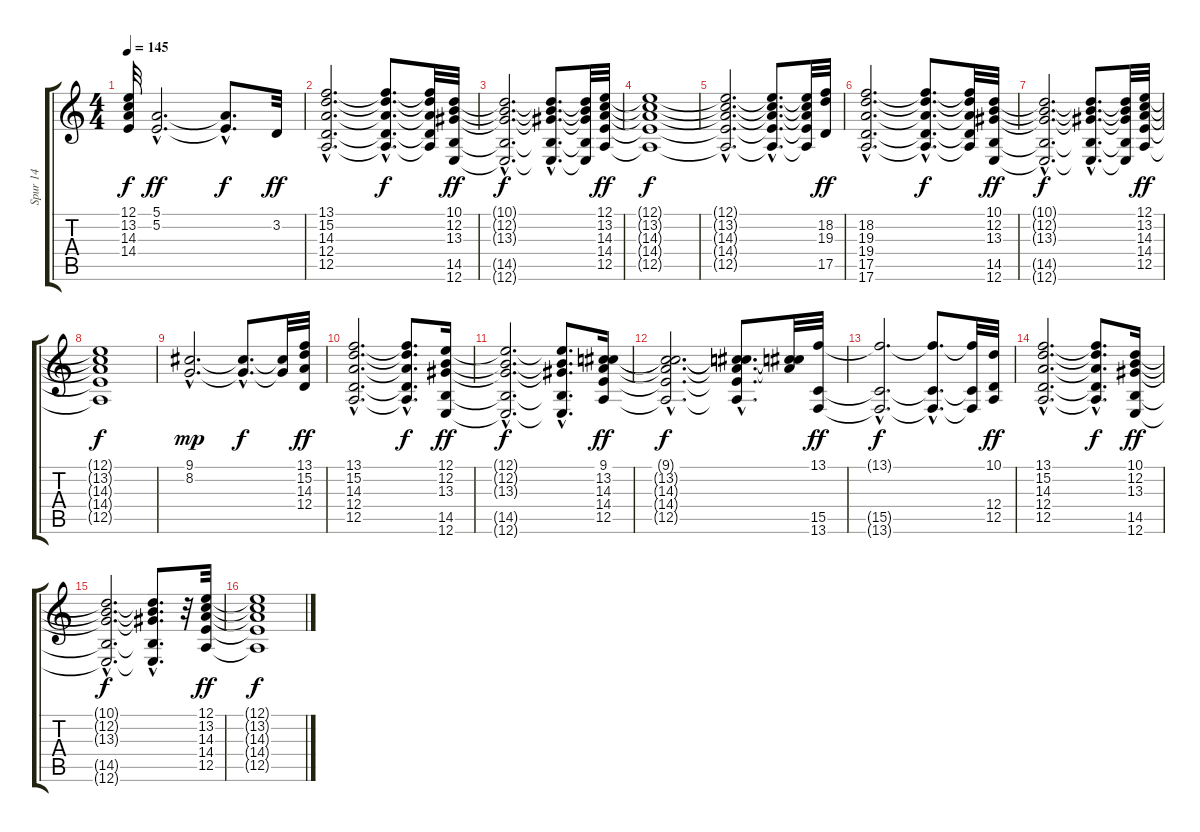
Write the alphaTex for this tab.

\track ("Spur 14" "Spur 14") {instrument pad7halo}
\staff {score tabs}
\tuning (E4 B3 G3 D3 A2 E2) {hide}
\ts (4 4)
\tempo 145
\clef g2
\ks c
(12.1{t} 13.2{t} 14.3{t} 14.4{t}).32{dy f} (5.1{hac} 5.2{hac}).2{d dy ff} (5.1{hac t} 5.2{hac t}).8{d dy f} 3.2.32{dy ff} |
(13.1{hac} 15.2{hac} 14.3{hac} 12.4{hac} 12.5{hac}).2{d} (13.1{hac t} 15.2{hac t} 14.3{hac t} 12.4{hac t} 12.5{hac t}).8{d dy f} (13.1{t} 15.2{t} 14.3{t} 12.4{t} 12.5{t}).32 (10.1 12.2 13.3 14.5 12.6).32{dy ff} |
(10.1{hac t} 12.2{hac t} 13.3{hac t} 14.5{hac t} 12.6{hac t}).2{d dy f} (10.1{hac t} 12.2{hac t} 13.3{hac t} 14.5{hac t} 12.6{hac t}).8{d} (10.1{t} 12.2{t} 13.3{t} 14.5{t} 12.6{t}).32 (12.1 13.2 14.3 14.4 12.5).32{dy ff} |
(12.1{t} 13.2{t} 14.3{t} 14.4{t} 12.5{t}).1{dy f} |
(12.1{hac t} 13.2{hac t} 14.3{hac t} 14.4{hac t} 12.5{hac t}).2{d} (12.1{hac t} 13.2{hac t} 14.3{hac t} 14.4{hac t} 12.5{hac t}).8{d} (12.1{t} 13.2{t} 14.3{t} 14.4{t} 12.5{t}).32 (18.2 19.3 17.5).32{dy ff} |
(18.2{hac} 19.3{hac} 19.4{hac} 17.5{hac} 17.6{hac}).2{d} (18.2{hac t} 19.3{hac t} 19.4{hac t} 17.5{hac t} 17.6{hac t}).8{d dy f} (18.2{t} 19.3{t} 19.4{t} 17.5{t} 17.6{t}).32 (10.1 12.2 13.3 14.5 12.6).32{dy ff} |
(10.1{hac t} 12.2{hac t} 13.3{hac t} 14.5{hac t} 12.6{hac t}).2{d dy f} (10.1{hac t} 12.2{hac t} 13.3{hac t} 14.5{hac t} 12.6{hac t}).8{d} (10.1{t} 12.2{t} 13.3{t} 14.5{t} 12.6{t}).32 (12.1 13.2 14.3 14.4 12.5).32{dy ff} |
(12.1{t} 13.2{t} 14.3{t} 14.4{t} 12.5{t}).1{dy f} |
(9.1{hac} 8.2{hac}).2{d dy mp} (9.1{hac t} 8.2{hac t}).8{d dy f} (9.1{t} 8.2{t}).32 (13.1 15.2 14.3 12.4).32{dy ff} |
(13.1{hac} 15.2{hac} 14.3{hac} 12.4{hac} 12.5{hac}).2{d} (13.1{hac t} 15.2{hac t} 14.3{hac t} 12.4{hac t} 12.5{hac t}).8{d dy f} (12.1 12.2 13.3 14.5 12.6).16{dy ff} |
(12.1{hac t} 12.2{hac t} 13.3{hac t} 14.5{hac t} 12.6{hac t}).2{d dy f} (12.1{t} 12.2{hac t} 13.3{hac t} 14.5{hac t} 12.6{hac t}).8{d} (9.1 13.2 14.3 14.4 12.5).16{dy ff} |
(9.1{hac t} 13.2{hac t} 14.3{hac t} 14.4{hac t} 12.5{hac t}).2{d dy f} (9.1{hac t} 13.2{hac t} 14.3{hac t} 14.4{hac t} 12.5{hac t}).8{d} (9.1{t} 13.2{t} 14.3{t}).32 (13.1 15.5 13.6).32{dy ff} |
(13.1{hac t} 15.5{hac t} 13.6{hac t}).2{d dy f} (13.1{hac t} 15.5{hac t} 13.6{hac t}).8{d} (13.1{t} 15.5{t} 13.6{t}).32 (10.1 12.4 12.5).32{dy ff} |
(13.1{hac} 15.2{hac} 14.3{hac} 12.4{hac} 12.5{hac}).2{d} (13.1{hac t} 15.2{hac t} 14.3{hac t} 12.4{hac t} 12.5{hac t}).8{d dy f} (10.1 12.2 13.3 14.5 12.6).16{dy ff} |
(10.1{hac t} 12.2{hac t} 13.3{hac t} 14.5{hac t} 12.6{hac t}).2{d dy f} (10.1{hac t} 12.2{hac t} 13.3{hac t} 14.5{hac t} 12.6{hac t}).8{d} r.32 (12.1 13.2 14.3 14.4 12.5).32{dy ff} |
(12.1{t} 13.2{t} 14.3{t} 14.4{t} 12.5{t}).1{dy f}
